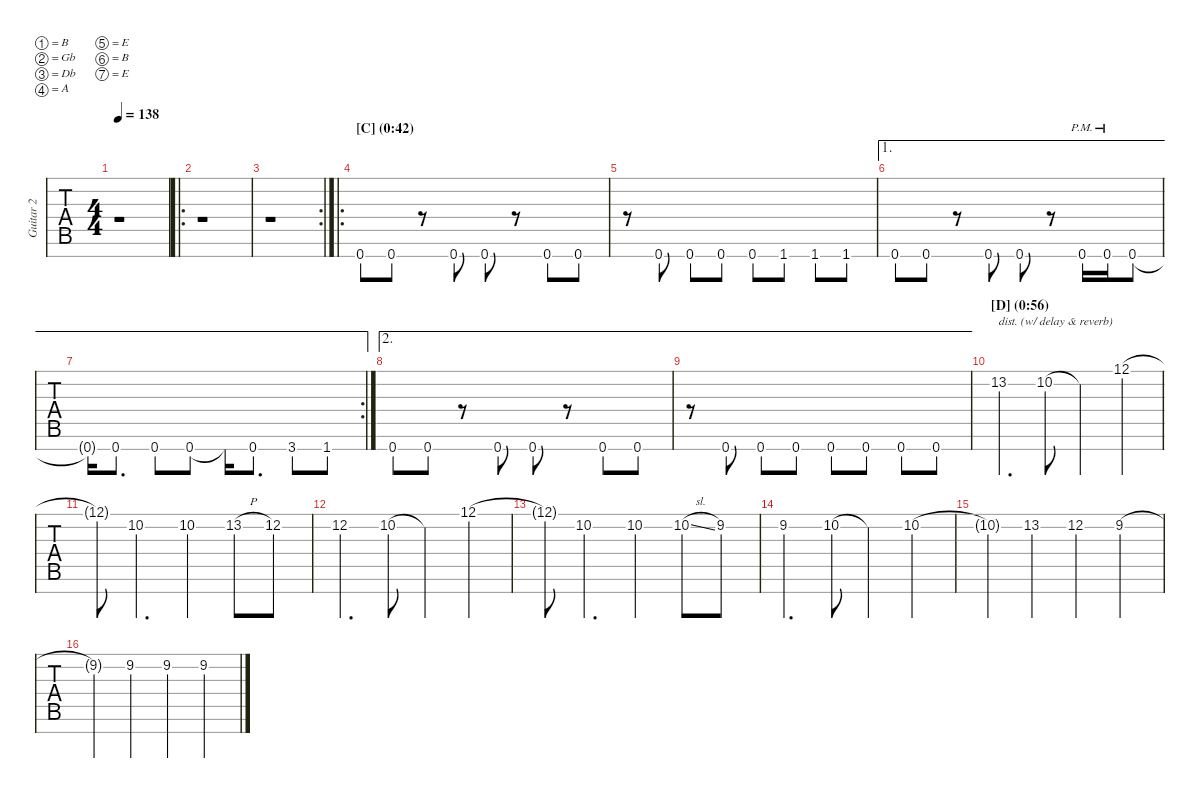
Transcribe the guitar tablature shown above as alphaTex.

\defaultSystemsLayout 4
\hideDynamics
\bracketExtendMode nobrackets
\multiTrackTrackNamePolicy allsystems
\firstSystemTrackNameMode fullname
\otherSystemsTrackNameMode fullname
\otherSystemsTrackNameOrientation horizontal
\track ("Guitar 2" "Gtr. 2") {instrument overdrivenguitar}
\staff {tabs}
\tuning (B3 Gb3 Db3 A2 E2 B1 E1)
\ts (4 4)
\scale
0.997
\tempo 138
\accidentals auto
\clef g2
\ottava regular
\simile none
\ks c
r.1{dy mf} |
\ro
\scale
1.00072 r.1 |
\rc 2
\scale
0.99928 r.1 |
\ro
\section ("" "[C] (0:42)")
\scale
1.00176 0.7.8 0.7.8 r.8 0.7.8 0.7.8 r.8 0.7.8 0.7.8 |
\scale
1.00136 r.8 0.7.8 0.7.8 0.7.8 0.7.8 1.7.8 1.7.8 1.7.8 |
\ae 1
\scale
1.00025 0.7.8 0.7.8 r.8 0.7.8 0.7.8 r.8 0.7{pm}.16 0.7{pm}.16 0.7.8 |
\ae 1
\rc 2
\scale
0.999754 0.7{t}.16 0.7.8{d} 0.7.8 0.7.8 0.7{t}.16 0.7.8{d} 3.7.8 1.7.8 |
\ae 2
\scale
1.00002 0.7.8 0.7.8 r.8 0.7.8 0.7.8 r.8 0.7.8 0.7.8 |
\ae 2
\scale
0.999978 r.8 0.7.8 0.7.8 0.7.8 0.7.8 0.7.8 0.7.8 0.7.8 |
\section ("" "[D] (0:56)")
\scale
1.00135 13.2.4{d txt "dist. (w/ delay & reverb)" instrument overdrivenguitar} 10.2.8 10.2{t}.4 12.1.4 |
\scale
0.998654 12.1{t}.8 10.2.4{d} 10.2.4 13.2{h}.8 12.2{acc #}.8 |
\scale
1.00147 12.2{acc #}.4{d} 10.2.8 10.2{t}.4 12.1.4 |
\scale
0.998526 12.1{t}.8 10.2.4{d} 10.2.4 10.2{sl}.8 9.2{acc #}.8 |
\scale
0.999823 9.2{acc #}.4{d} 10.2.8 10.2{t}.4 10.2.4 |
\scale
1.00252 10.2{t}.4 13.2.4 12.2{acc #}.4 9.2{acc #}.4 |
\scale
1.00252 9.2{t acc #}.4 9.2{acc #}.4 9.2{acc #}.4 9.2{acc #}.4
